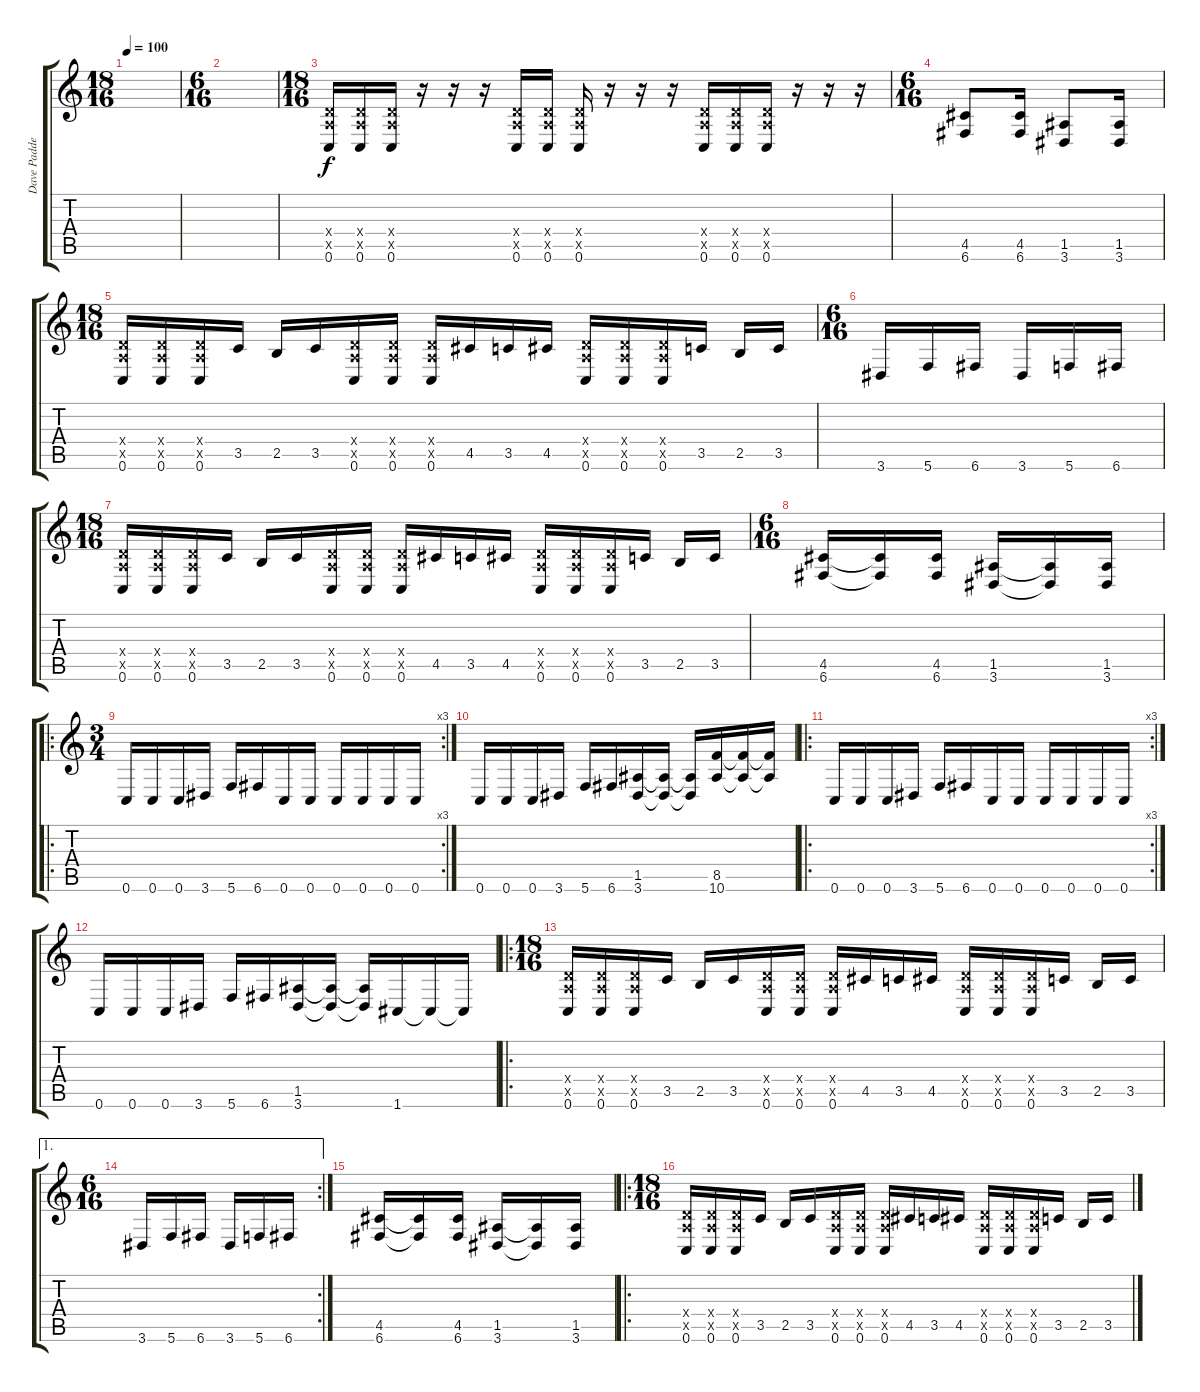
\track ("Dave Padden: Guitar" "Dave Padde") {instrument overdrivenguitar}
\staff {score tabs}
\tuning (E4 B3 G3 D3 A2 C2) {hide}
\ts (18 16)
\tempo 100
\clef g2
\ks c
|
\ts (6 16)
|
\ts (18 16)
(0.4{x} 0.5{x} 0.6).16 (0.4{x} 0.5{x} 0.6).16 (0.4{x} 0.5{x} 0.6).16 r.16 r.16 r.16 (0.4{x} 0.5{x} 0.6).16 (0.4{x} 0.5{x} 0.6).16 (0.4{x} 0.5{x} 0.6).16 r.16 r.16 r.16 (0.4{x} 0.5{x} 0.6).16 (0.4{x} 0.5{x} 0.6).16 (0.4{x} 0.5{x} 0.6).16 r.16 r.16 r.16 |
\ts (6 16)
(4.5 6.6).8 (4.5 6.6).16 (1.5 3.6).8 (1.5 3.6).16 |
\ts (18 16)
(0.4{x} 0.5{x} 0.6).16 (0.4{x} 0.5{x} 0.6).16 (0.4{x} 0.5{x} 0.6).16 3.5.16 2.5.16 3.5.16 (0.4{x} 0.5{x} 0.6).16 (0.4{x} 0.5{x} 0.6).16 (0.4{x} 0.5{x} 0.6).16 4.5.16 3.5.16 4.5.16 (0.4{x} 0.5{x} 0.6).16 (0.4{x} 0.5{x} 0.6).16 (0.4{x} 0.5{x} 0.6).16 3.5.16 2.5.16 3.5.16 |
\ts (6 16)
3.6.16 5.6.16 6.6.16 3.6.16 5.6.16 6.6.16 |
\ts (18 16)
(0.4{x} 0.5{x} 0.6).16 (0.4{x} 0.5{x} 0.6).16 (0.4{x} 0.5{x} 0.6).16 3.5.16 2.5.16 3.5.16 (0.4{x} 0.5{x} 0.6).16 (0.4{x} 0.5{x} 0.6).16 (0.4{x} 0.5{x} 0.6).16 4.5.16 3.5.16 4.5.16 (0.4{x} 0.5{x} 0.6).16 (0.4{x} 0.5{x} 0.6).16 (0.4{x} 0.5{x} 0.6).16 3.5.16 2.5.16 3.5.16 |
\ts (6 16)
(4.5 6.6).16 (4.5{t} 6.6{t}).16 (4.5 6.6).16 (1.5 3.6).16 (1.5{t} 3.6{t}).16 (1.5 3.6).16 |
\ro
\rc 3
\ts (3 4)
0.6.16 0.6.16 0.6.16 3.6.16 5.6.16 6.6.16 0.6.16 0.6.16 0.6.16 0.6.16 0.6.16 0.6.16 |
0.6.16 0.6.16 0.6.16 3.6.16 5.6.16 6.6.16 (1.5 3.6).16 (1.5{t} 3.6{t}).16 (1.5{t} 3.6{t}).16 (8.5 10.6).16 (8.5{t} 10.6{t}).16 (8.5{t} 10.6{t}).16 |
\ro
\rc 3
0.6.16 0.6.16 0.6.16 3.6.16 5.6.16 6.6.16 0.6.16 0.6.16 0.6.16 0.6.16 0.6.16 0.6.16 |
0.6.16 0.6.16 0.6.16 3.6.16 5.6.16 6.6.16 (1.5 3.6).16 (1.5{t} 3.6{t}).16 (1.5{t} 3.6{t}).16 1.6.16 1.6{t}.16 1.6{t}.16 |
\ro
\ts (18 16)
(0.4{x} 0.5{x} 0.6).16 (0.4{x} 0.5{x} 0.6).16 (0.4{x} 0.5{x} 0.6).16 3.5.16 2.5.16 3.5.16 (0.4{x} 0.5{x} 0.6).16 (0.4{x} 0.5{x} 0.6).16 (0.4{x} 0.5{x} 0.6).16 4.5.16 3.5.16 4.5.16 (0.4{x} 0.5{x} 0.6).16 (0.4{x} 0.5{x} 0.6).16 (0.4{x} 0.5{x} 0.6).16 3.5.16 2.5.16 3.5.16 |
\ae 1
\rc 2
\ts (6 16)
3.6.16 5.6.16 6.6.16 3.6.16 5.6.16 6.6.16 |
(4.5 6.6).16 (4.5{t} 6.6{t}).16 (4.5 6.6).16 (1.5 3.6).16 (1.5{t} 3.6{t}).16 (1.5 3.6).16 |
\ro
\ts (18 16)
(0.4{x} 0.5{x} 0.6).16 (0.4{x} 0.5{x} 0.6).16 (0.4{x} 0.5{x} 0.6).16 3.5.16 2.5.16 3.5.16 (0.4{x} 0.5{x} 0.6).16 (0.4{x} 0.5{x} 0.6).16 (0.4{x} 0.5{x} 0.6).16 4.5.16 3.5.16 4.5.16 (0.4{x} 0.5{x} 0.6).16 (0.4{x} 0.5{x} 0.6).16 (0.4{x} 0.5{x} 0.6).16 3.5.16 2.5.16 3.5.16
